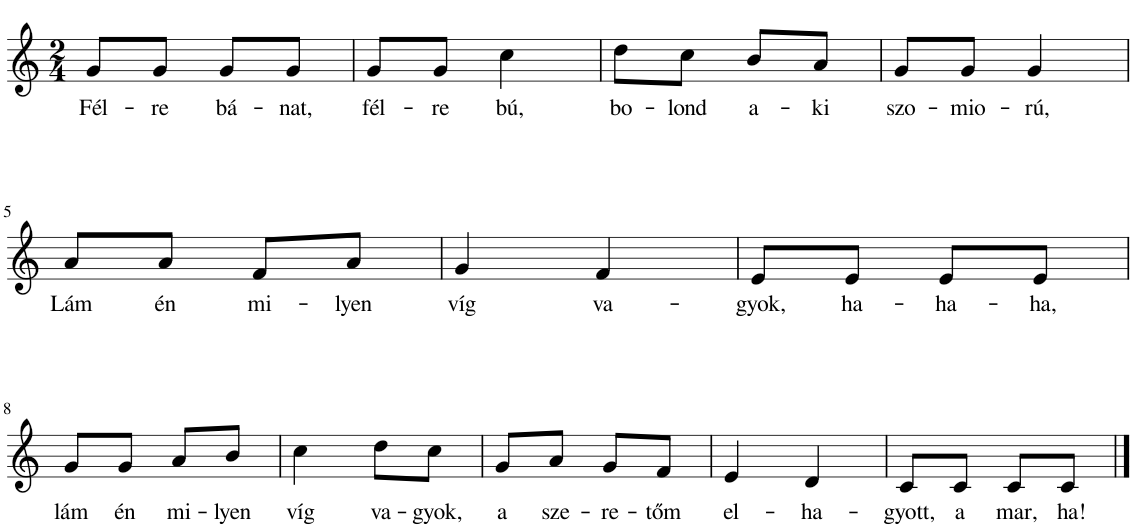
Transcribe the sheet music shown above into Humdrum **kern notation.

**kern	**text
*part1	*part1
*staff1	*staff1
*I"Choir	*
*I'Ch	*
*clefG2	*
*k[]	*
*M2/4	*
=1	=1
!	!LO:LY:b
8g/L	Fél-
!	!LO:LY:b
8g/J	-re
!	!LO:LY:b
8g/L	bá-
!	!LO:LY:b
8g/J	-nat,
=2	=2
!	!LO:LY:b
8g/L	fél-
!	!LO:LY:b
8g/J	-re
!	!LO:LY:b
4cc\	bú,
=3	=3
!	!LO:LY:b
8dd\L	bo-
!	!LO:LY:b
8cc\J	lond
!	!LO:LY:b
8b/L	a-
!	!LO:LY:b
8a/J	-ki
=4	=4
!	!LO:LY:b
8g/L	szo-
!	!LO:LY:b
8g/J	-mio-
!	!LO:LY:b
4g/	-rú,
!!LO:LB:g=z
=5	=5
!	!LO:LY:b
8a/L	Lám
!	!LO:LY:b
8a/J	én
!	!LO:LY:b
8f/L	mi-
!	!LO:LY:b
8a/J	-lyen
=6	=6
!	!LO:LY:b
4g/	víg
!	!LO:LY:b
4f/	va-
=7	=7
!	!LO:LY:b
8e/L	gyok,
!	!LO:LY:b
8e/J	ha-
!	!LO:LY:b
8e/L	-ha-
!	!LO:LY:b
8e/J	-ha,
!!LO:LB:g=z
=8	=8
!	!LO:LY:b
8g/L	lám
!	!LO:LY:b
8g/J	én
!	!LO:LY:b
8a/L	mi-
!	!LO:LY:b
8b/J	-lyen
=9	=9
!	!LO:LY:b
4cc\	víg
!	!LO:LY:b
8dd\L	va-
!	!LO:LY:b
8cc\J	-gyok,
=10	=10
!	!LO:LY:b
8g/L	a
!	!LO:LY:b
8a/J	sze-
!	!LO:LY:b
8g/L	-re-
!	!LO:LY:b
8f/J	-tőm
=11	=11
!	!LO:LY:b
4e/	el-
!	!LO:LY:b
4d/	-ha-
=12	=12
!	!LO:LY:b
8c/L	-gyott,
!	!LO:LY:b
8c/J	a
!	!LO:LY:b
8c/L	mar,
!	!LO:LY:b
8c/J	ha!
==	==
*-	*-
